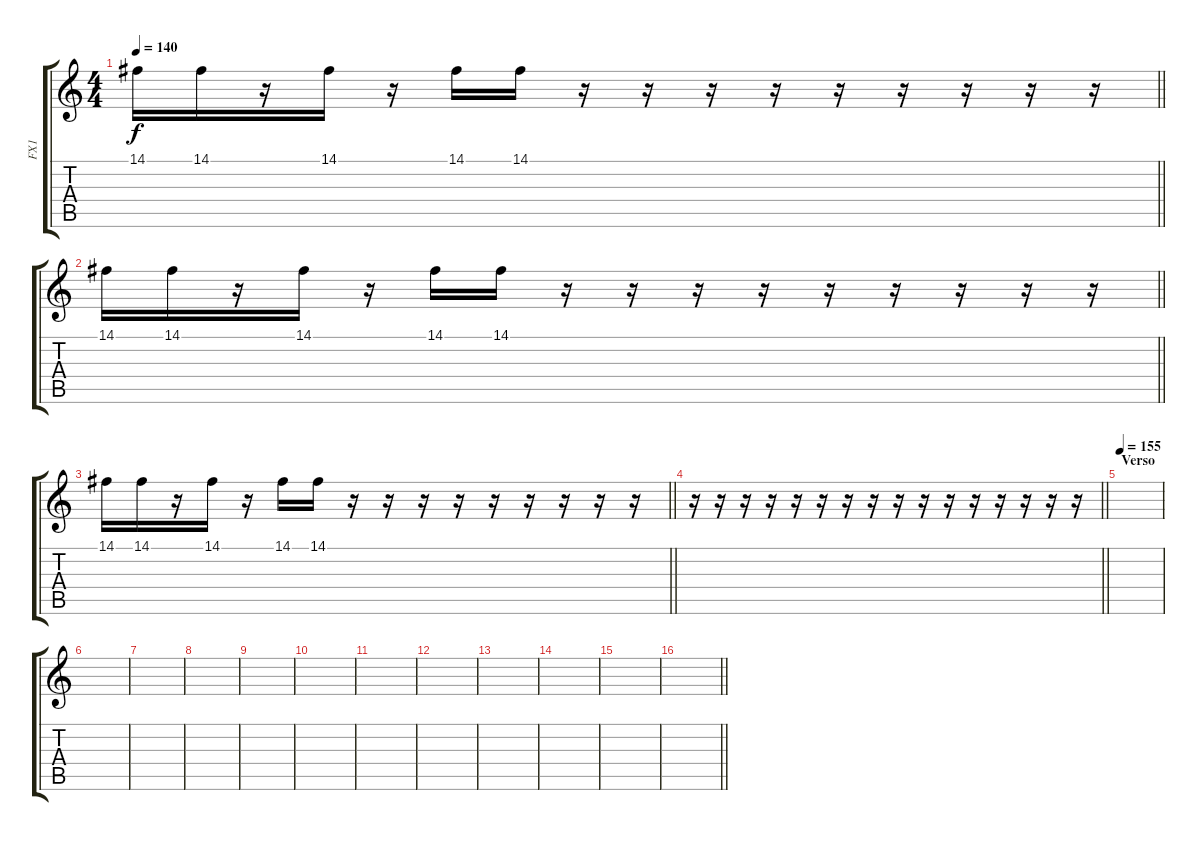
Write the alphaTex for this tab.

\track ("FX1" "FX1") {instrument fiddle}
\staff {score tabs}
\tuning (E4 B3 G3 D3 A2 E2) {hide}
\ts (4 4)
\tempo 140
\clef g2
\barLineRight lightlight
\ks c
14.1.16{dy f} 14.1.16 r.16 14.1.16 r.16 14.1.16 14.1.16 r.16 r.16 r.16 r.16 r.16 r.16 r.16 r.16 r.16 |
\barLineRight lightlight
14.1.16 14.1.16 r.16 14.1.16 r.16 14.1.16 14.1.16 r.16 r.16 r.16 r.16 r.16 r.16 r.16 r.16 r.16 |
\barLineRight lightlight
14.1.16 14.1.16 r.16 14.1.16 r.16 14.1.16 14.1.16 r.16 r.16 r.16 r.16 r.16 r.16 r.16 r.16 r.16 |
\barLineRight lightlight
r.16 r.16 r.16 r.16 r.16 r.16 r.16 r.16 r.16 r.16 r.16 r.16 r.16 r.16 r.16 r.16 |
\section ("" "Verso")
\tempo 155
|
|
|
|
|
|
|
|
|
|
|
\barLineRight lightlight
